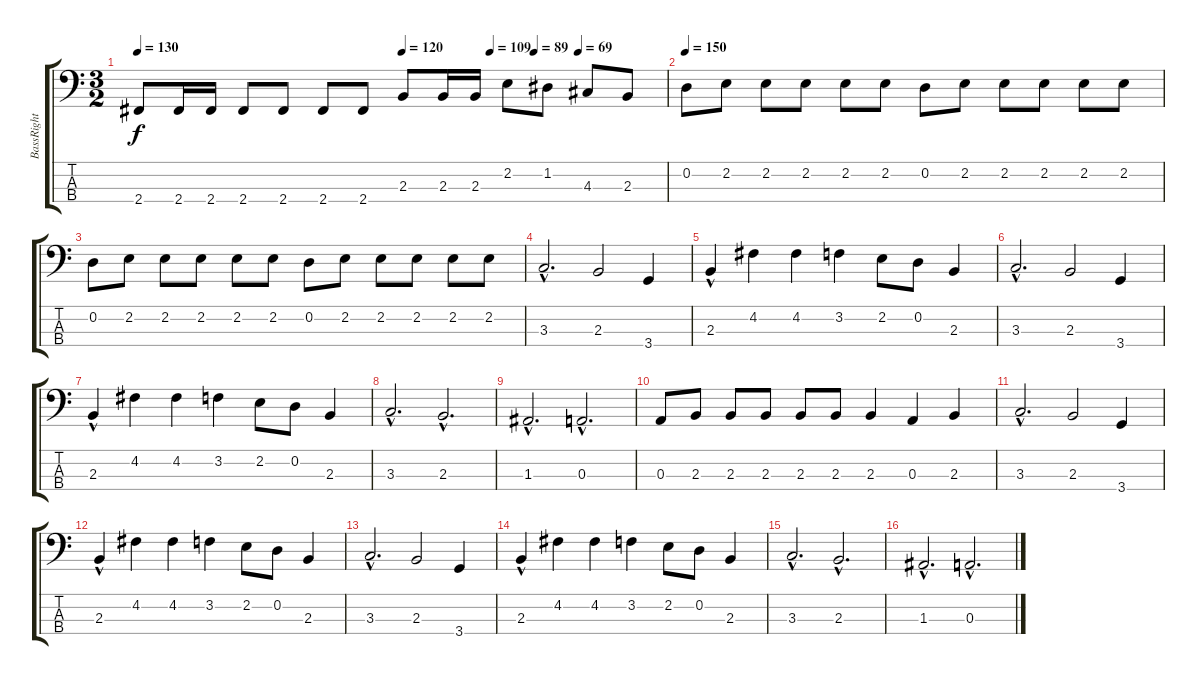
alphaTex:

\track ("BassRight" "BassRight") {instrument electricbassfinger}
\staff {score tabs}
\tuning (G2 D2 A1 E1) {hide}
\ts (3 2)
\tempo 130
\tempo (120 0.5)
\tempo (109 0.6666666666666666)
\tempo (89 0.75)
\tempo (69 0.8333333333333334)
\clef f4
\ks c
2.4.8{dy f} 2.4.16 2.4.16 2.4.8 2.4.8 2.4.8 2.4.8 2.3.8 2.3.16 2.3.16 2.2.8 1.2.8 4.3.8 2.3.8 |
\tempo 150
0.2.8 2.2.8 2.2.8 2.2.8 2.2.8 2.2.8 0.2.8 2.2.8 2.2.8 2.2.8 2.2.8 2.2.8 |
0.2.8 2.2.8 2.2.8 2.2.8 2.2.8 2.2.8 0.2.8 2.2.8 2.2.8 2.2.8 2.2.8 2.2.8 |
3.3{hac}.2{d} 2.3.2 3.4.4 |
2.3{hac}.4 4.2.4 4.2.4 3.2.4 2.2.8 0.2.8 2.3.4 |
3.3{hac}.2{d} 2.3.2 3.4.4 |
2.3{hac}.4 4.2.4 4.2.4 3.2.4 2.2.8 0.2.8 2.3.4 |
3.3{hac}.2{d} 2.3{hac}.2{d} |
1.3{hac}.2{d} 0.3{hac}.2{d} |
0.3.8 2.3.8 2.3.8 2.3.8 2.3.8 2.3.8 2.3.4 0.3.4 2.3.4 |
3.3{hac}.2{d} 2.3.2 3.4.4 |
2.3{hac}.4 4.2.4 4.2.4 3.2.4 2.2.8 0.2.8 2.3.4 |
3.3{hac}.2{d} 2.3.2 3.4.4 |
2.3{hac}.4 4.2.4 4.2.4 3.2.4 2.2.8 0.2.8 2.3.4 |
3.3{hac}.2{d} 2.3{hac}.2{d} |
1.3{hac}.2{d} 0.3{hac}.2{d}
